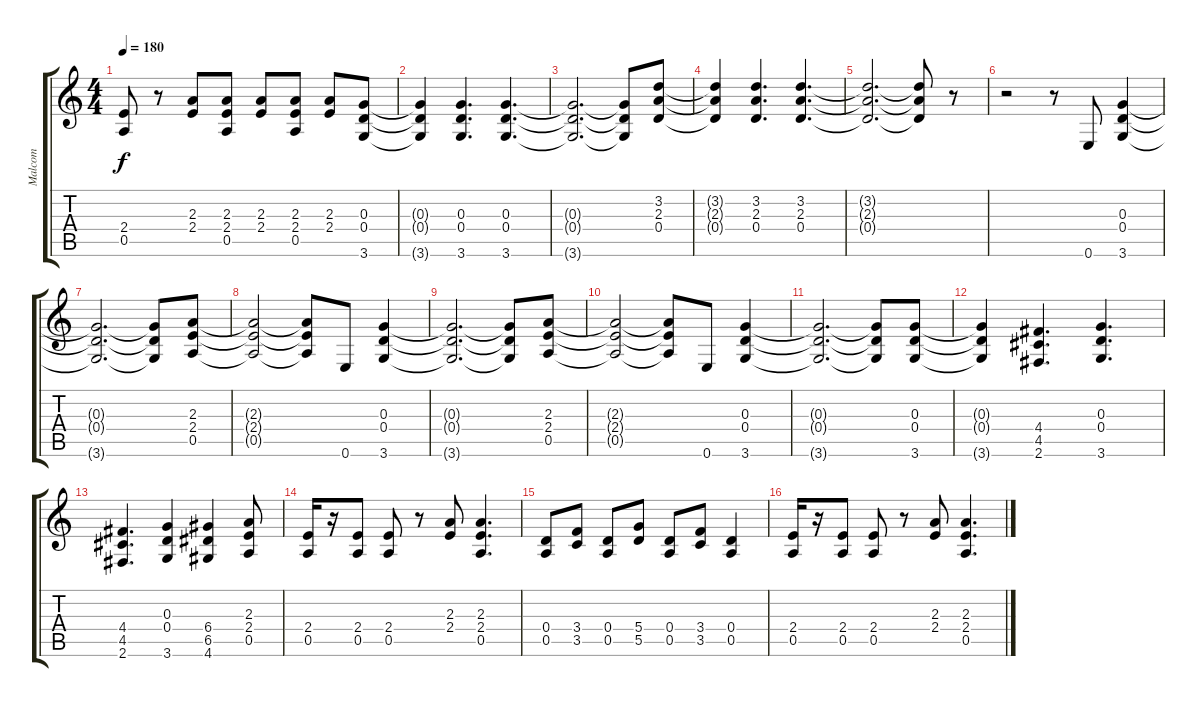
\track ("Malcom" "Malcom") {instrument distortionguitar}
\staff {score tabs}
\tuning (E4 B3 G3 D3 A2 E2) {hide}
\ts (4 4)
\tempo 180
\clef g2
\ks c
(2.4 0.5).8{dy f} r.8 (2.3 2.4).8 (2.3 2.4 0.5).8 (2.3 2.4).8 (2.3 2.4 0.5).8 (2.3 2.4).8 (0.3 0.4 3.6).8 |
(0.3{t} 0.4{t} 3.6{t}).4 (0.3 0.4 3.6).4{d} (0.3 0.4 3.6).4{d} |
(0.3{t} 0.4{t} 3.6{t}).2{d} (0.3{t} 0.4{t} 3.6{t}).8 (3.2 2.3 0.4).8 |
(3.2{t} 2.3{t} 0.4{t}).4 (3.2 2.3 0.4).4{d} (3.2 2.3 0.4).4{d} |
(3.2{t} 2.3{t} 0.4{t}).2{d} (3.2{t} 2.3{t} 0.4{t}).8 r.8 |
r.2 r.8 0.6.8 (0.3 0.4 3.6).4 |
(0.3{t} 0.4{t} 3.6{t}).2{d} (0.3{t} 0.4{t} 3.6{t}).8 (2.3 2.4 0.5).8 |
(2.3{t} 2.4{t} 0.5{t}).2 (2.3{t} 2.4{t} 0.5{t}).8 0.6.8 (0.3 0.4 3.6).4 |
(0.3{t} 0.4{t} 3.6{t}).2{d} (0.3{t} 0.4{t} 3.6{t}).8 (2.3 2.4 0.5).8 |
(2.3{t} 2.4{t} 0.5{t}).2 (2.3{t} 2.4{t} 0.5{t}).8 0.6.8 (0.3 0.4 3.6).4 |
(0.3{t} 0.4{t} 3.6{t}).2{d} (0.3{t} 0.4{t} 3.6{t}).8 (0.3 0.4 3.6).8 |
(0.3{t} 0.4{t} 3.6{t}).4 (4.4 4.5 2.6).4{d} (0.3 0.4 3.6).4{d} |
(4.4 4.5 2.6).4{d} (0.3 0.4 3.6).4 (6.4 6.5 4.6).4 (2.3 2.4 0.5).8 |
(2.4 0.5).16 r.16 (2.4 0.5).8 (2.4 0.5).8 r.8 (2.3 2.4).8 (2.3 2.4 0.5).4{d} |
(0.4 0.5).8 (3.4 3.5).8 (0.4 0.5).8 (5.4 5.5).8 (0.4 0.5).8 (3.4 3.5).8 (0.4 0.5).4 |
(2.4 0.5).16 r.16 (2.4 0.5).8 (2.4 0.5).8 r.8 (2.3 2.4).8 (2.3 2.4 0.5).4{d}
